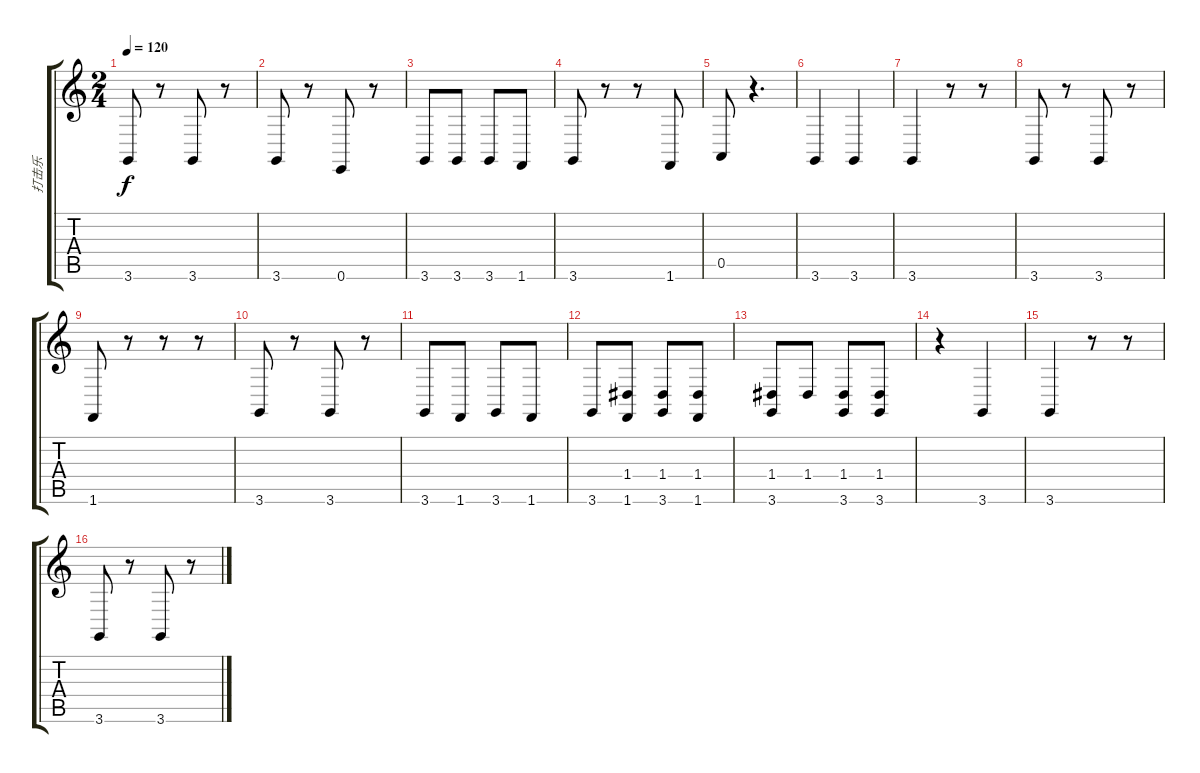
\track ("打击乐" "打击乐") {instrument taikodrum}
\staff {score tabs}
\tuning (E4 B3 G3 D3 A2 E2) {hide}
\ts (2 4)
\tempo 120
\clef g2
\ks c
3.6.8{dy f} r.8 3.6.8 r.8 |
3.6.8 r.8 0.6.8 r.8 |
3.6.8 3.6.8 3.6.8 1.6.8 |
3.6.8 r.8 r.8 1.6.8 |
0.5.8 r.4{d} |
3.6.4 3.6.4 |
3.6.4 r.8 r.8 |
3.6.8 r.8 3.6.8 r.8 |
1.6.8 r.8 r.8 r.8 |
3.6.8 r.8 3.6.8 r.8 |
3.6.8 1.6.8 3.6.8 1.6.8 |
3.6.8 (1.4 1.6).8 (1.4 3.6).8 (1.4 1.6).8 |
(1.4 3.6).8 1.4.8 (1.4 3.6).8 (1.4 3.6).8 |
r.4 3.6.4 |
3.6.4 r.8 r.8 |
3.6.8 r.8 3.6.8 r.8
